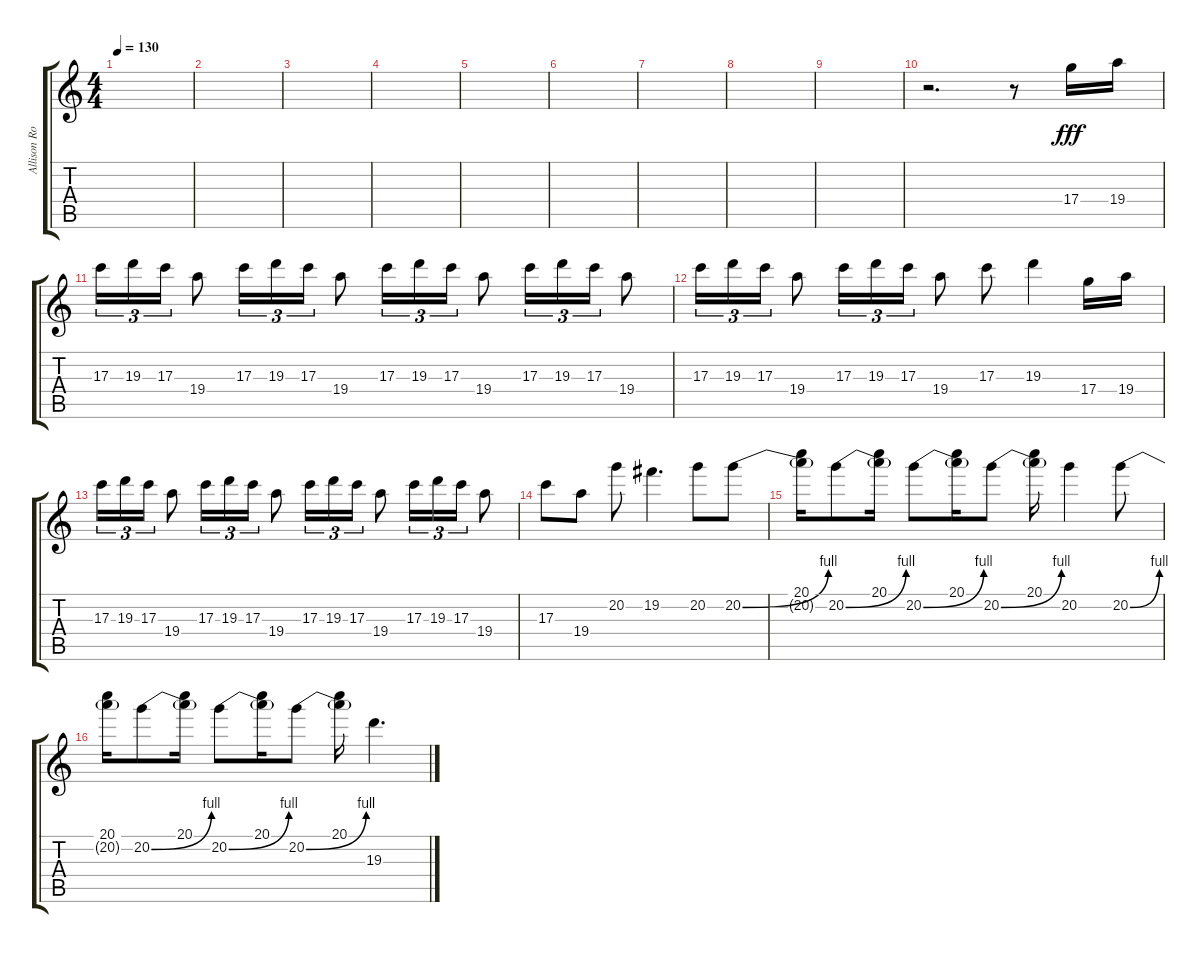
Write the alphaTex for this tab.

\track ("Allison Robertson (lead)" "Allison Ro") {instrument distortionguitar}
\staff {score tabs}
\tuning (E4 B3 G3 D3 A2 E2) {hide}
\ts (4 4)
\tempo 130
\clef g2
\ks c
|
|
|
|
|
|
|
|
|
r.2{d volume 14} r.8 17.4.16{dy fff} 19.4.16 |
17.3.16{tu (3 2)} 19.3.16{tu (3 2)} 17.3.16{tu (3 2)} 19.4.8 17.3.16{tu (3 2)} 19.3.16{tu (3 2)} 17.3.16{tu (3 2)} 19.4.8 17.3.16{tu (3 2)} 19.3.16{tu (3 2)} 17.3.16{tu (3 2)} 19.4.8 17.3.16{tu (3 2)} 19.3.16{tu (3 2)} 17.3.16{tu (3 2)} 19.4.8 |
17.3.16{tu (3 2)} 19.3.16{tu (3 2)} 17.3.16{tu (3 2)} 19.4.8 17.3.16{tu (3 2)} 19.3.16{tu (3 2)} 17.3.16{tu (3 2)} 19.4.8 17.3.8 19.3.4 17.4.16 19.4.16 |
17.3.16{tu (3 2)} 19.3.16{tu (3 2)} 17.3.16{tu (3 2)} 19.4.8 17.3.16{tu (3 2)} 19.3.16{tu (3 2)} 17.3.16{tu (3 2)} 19.4.8 17.3.16{tu (3 2)} 19.3.16{tu (3 2)} 17.3.16{tu (3 2)} 19.4.8 17.3.16{tu (3 2)} 19.3.16{tu (3 2)} 17.3.16{tu (3 2)} 19.4.8 |
17.3.8 19.4.8 20.2.8 19.2.4{d} 20.2.8 20.2{be (bend 0 0 60 4)}.8 |
(20.1 20.2{t}).16 20.2{be (bend 0 0 60 4)}.8 (20.1 20.2{t}).16 20.2{be (bend 0 0 60 4)}.8 (20.1 20.2{t}).16 20.2{be (bend 0 0 60 4)}.8 (20.1 20.2{t}).16 20.2.4 20.2{be (bend 0 0 60 4)}.8 |
(20.1 20.2{t}).16 20.2{be (bend 0 0 60 4)}.8 (20.1 20.2{t}).16 20.2{be (bend 0 0 60 4)}.8 (20.1 20.2{t}).16 20.2{be (bend 0 0 60 4)}.8 (20.1 20.2{t}).16 19.3.4{d}
